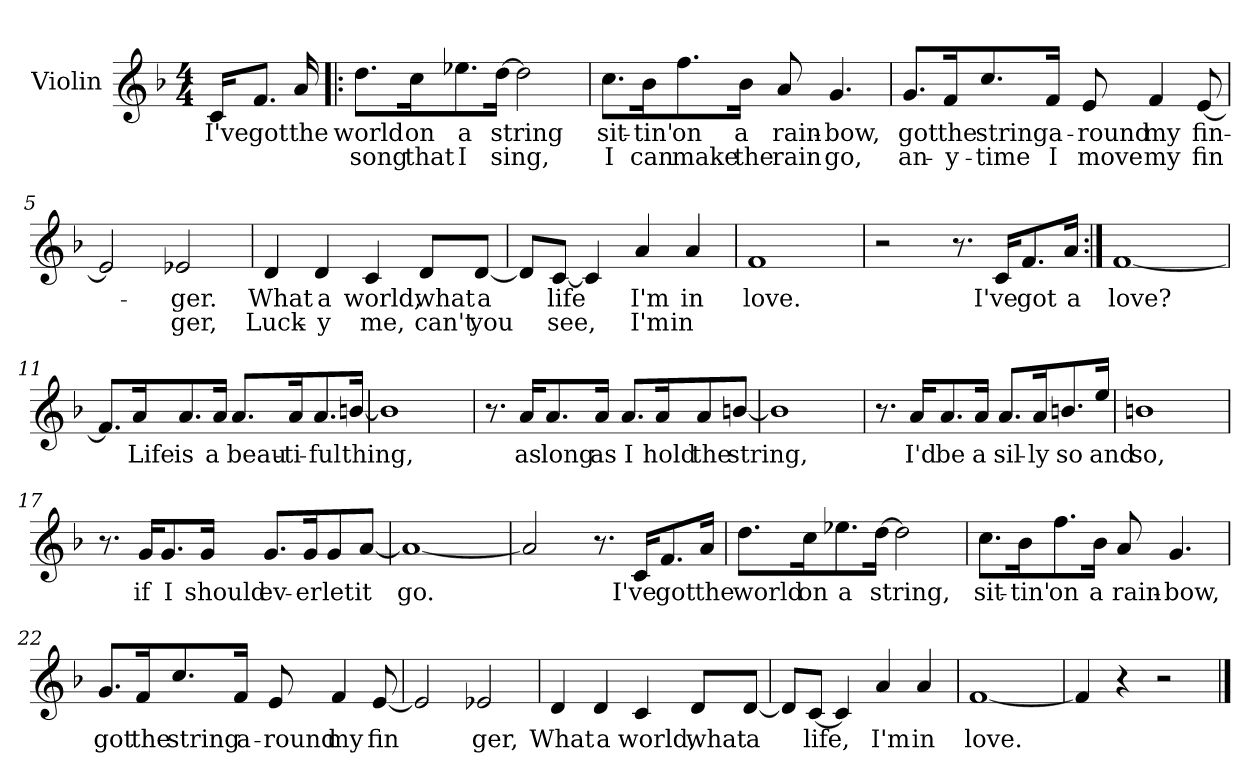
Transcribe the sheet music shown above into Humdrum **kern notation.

**kern	**text	**text
*part1	*part1	*part1
*staff1	*staff1	*staff1
*I"Violin	*	*
*I'Vln	*	*
*clefG2	*	*
*k[b-]	*	*
*F:	*	*
*M4/4	*	*
=1	=1	=1
16c/L	I've	.
8.f/J	got	.
16a/	the	.
=2!|:	=2!|:	=2!|:
8.dd\L	world	song
16cc\	on	that
8.ee-X\	a	I
[16dd\J	string	sing,
2dd\]	.	.
=3	=3	=3
8.cc\L	sit-	I
16b-\	-tin'	can
8.ff\	on	make
16b-\J	a	the
8a/	rain-	rain
4.g/	-bow,	go,
!!LO:LB:g=z
=4	=4	=4
8.g/L	got	an-
16f/	the	-y-
8.cc/	string	-time
16f/J	a-	I
8e/	-round	move
4f/	my	my
[8e/	fin-	fin
=5	=5	=5
2e/]	.	.
2e-X/	-ger.	ger,
=6	=6	=6
4d/	What	Luck-
4d/	a	-y
4c/	world,	me,
8d/L	what	can't
[8d/J	a	you
!!LO:LB:g=z
=7	=7	=7
8d/L]	.	.
[8c/J	life	see,
4c/]	.	.
4a/	I'm	I'm
4a/	in	in
=8	=8	=8
1f	love.	.
=9	=9	=9
2r	.	.
8.r	.	.
16c/L	I've	.
8.f/	got	.
16a/J	a	.
=10:|!	=10:|!	=10:|!
[1f	love?	.
=11	=11	=11
8.f/L]	.	.
16a/	Life	.
8.a/	is	.
16a/J	a	.
8.a/L	beau-	.
16a/	-ti-	.
8.a/	-ful	.
[16bn/J	thing,	.
=12	=12	=12
1bn]	.	.
!!LO:LB:g=z
=13	=13	=13
8.r	.	.
16a/L	as	.
8.a/	long	.
16a/J	as	.
8.a/L	I	.
16a/	hold	.
8a/	the	.
[8bn/J	string,	.
=14	=14	=14
1bn]	.	.
=15	=15	=15
8.r	.	.
16a/L	I'd	.
8.a/	be	.
16a/J	a	.
8.a/L	sil-	.
16a/	-ly	.
8.bn/	so	.
16ee/J	and	.
=16	=16	=16
1bn	so,	.
!!LO:LB:g=z
=17	=17	=17
8.r	.	.
16g/L	if	.
8.g/	I	.
16g/J	should	.
8.g/L	ev-	.
16g/	-er	.
8g/	let	.
[8a/J	it	.
=18	=18	=18
1a_	go.	.
=19	=19	=19
2a/]	.	.
8.r	.	.
16c/L	I've	.
8.f/	got	.
16a/J	the	.
=20	=20	=20
8.dd\L	world	.
16cc\	on	.
8.ee-X\	a	.
[16dd\J	string,	.
2dd\]	.	.
!!LO:LB:g=z
=21	=21	=21
8.cc\L	sit-	.
16b-\	-tin'	.
8.ff\	on	.
16b-\J	a	.
8a/	rain-	.
4.g/	-bow,	.
=22	=22	=22
8.g/L	got	.
16f/	the	.
8.cc/	string	.
16f/J	a-	.
8e/	-round	.
4f/	my	.
[8e/	fin	.
=23	=23	=23
2e/]	.	.
2e-X/	ger,	.
!!LO:LB:g=z
=24	=24	=24
4d/	What	.
4d/	a	.
4c/	world,	.
8d/L	what	.
[8d/J	a	.
=25	=25	=25
8d/L]	.	.
[8c/J	life,	.
4c/]	.	.
4a/	I'm	.
4a/	in	.
=26	=26	=26
[1f	love.	.
=27	=27	=27
4f/]	.	.
4r	.	.
2r	.	.
==	==	==
*-	*-	*-
